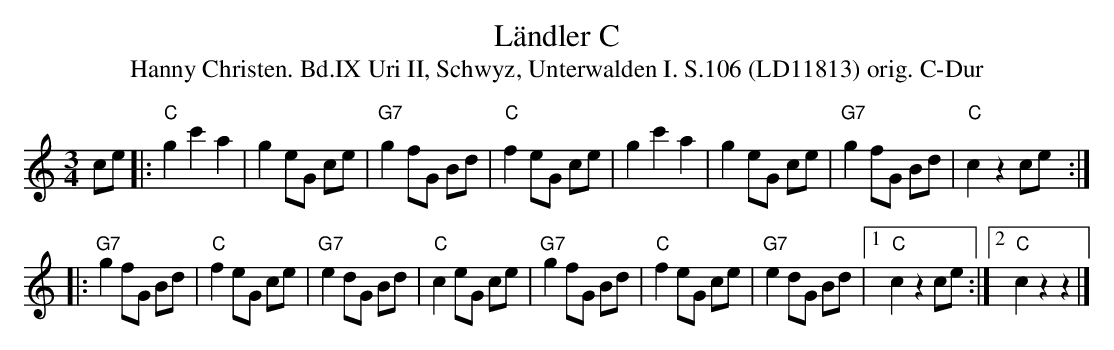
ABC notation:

X:1
T: Ländler C
T:Hanny Christen. Bd.IX Uri II, Schwyz, Unterwalden I. S.106 (LD11813) orig. C-Dur
M:3/4
L:1/8
K:C
ce |: "C"g2c'2a2 | g2 eG ce | "G7"g2 fG Bd | "C"f2 eG ce | g2c'2a2 | g2 eG ce | "G7"g2 fG Bd | "C"c2z2 ce ::
"G7"g2 fG Bd | "C"f2 eG ce | "G7"e2 dG Bd | "C"c2 eG ce | "G7"g2 fG Bd | "C"f2 eG ce | "G7"e2 dG Bd |1 "C"c2 z2ce :|2 "C"c2 z2z2 |]
